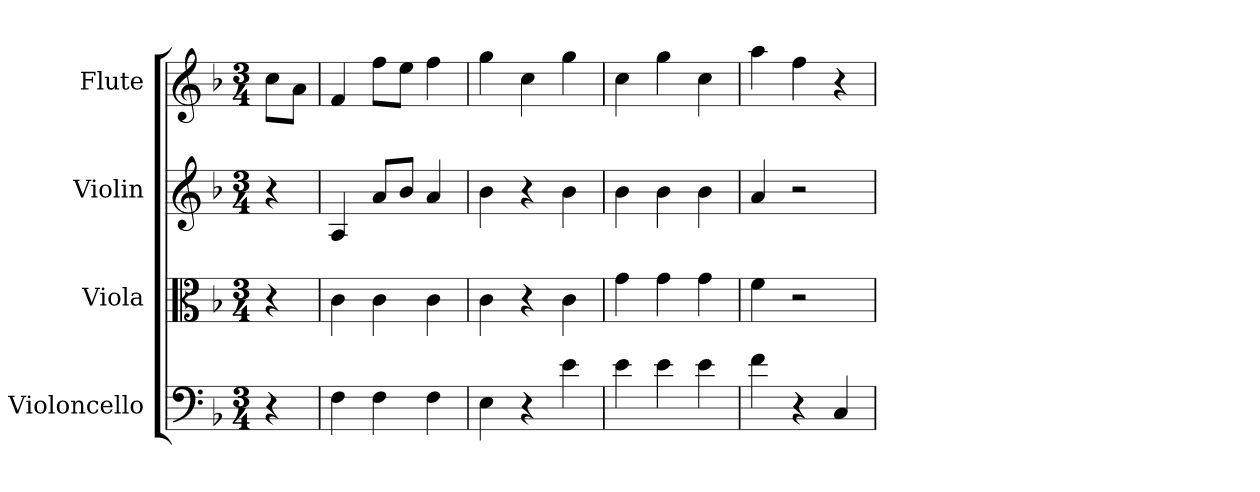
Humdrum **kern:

**kern	**kern	**kern	**kern
*part4	*part3	*part2	*part1
*staff4	*staff3	*staff2	*staff1
*I"Violoncello	*I"Viola	*I"Violin	*I"Flute
*I'Vc	*I'Vla	*I'Vln	*I'Fl
*clefF4	*clefC3	*	*
*k[b-]	*k[b-]	*k[b-]	*k[b-]
*F:	*F:	*F:	*F:
*M3/4	*M3/4	*M3/4	*M3/4
*MM180	*MM180	*MM180	*MM180
=	=	=	=
4r	4r	4r	8ccL
.	.	.	8aJ
=1	=1	=1	=1
4F	4c	4A	4f
4F	4c	8aL	8ffL
.	.	8b-J	8eeJ
4F	4c	4a	4ff
=2	=2	=2	=2
4E	4c	4b-	4gg
4r	4r	4r	4cc
4e	4c	4b-	4gg
=3	=3	=3	=3
4e	4g	4b-	4cc
4e	4g	4b-	4gg
4e	4g	4b-	4cc
=4	=4	=4	=4
4f	4f	4a	4aa
4r	2r	2r	4ff
4C	.	.	4r
=	=	=	=
*-	*-	*-	*-
